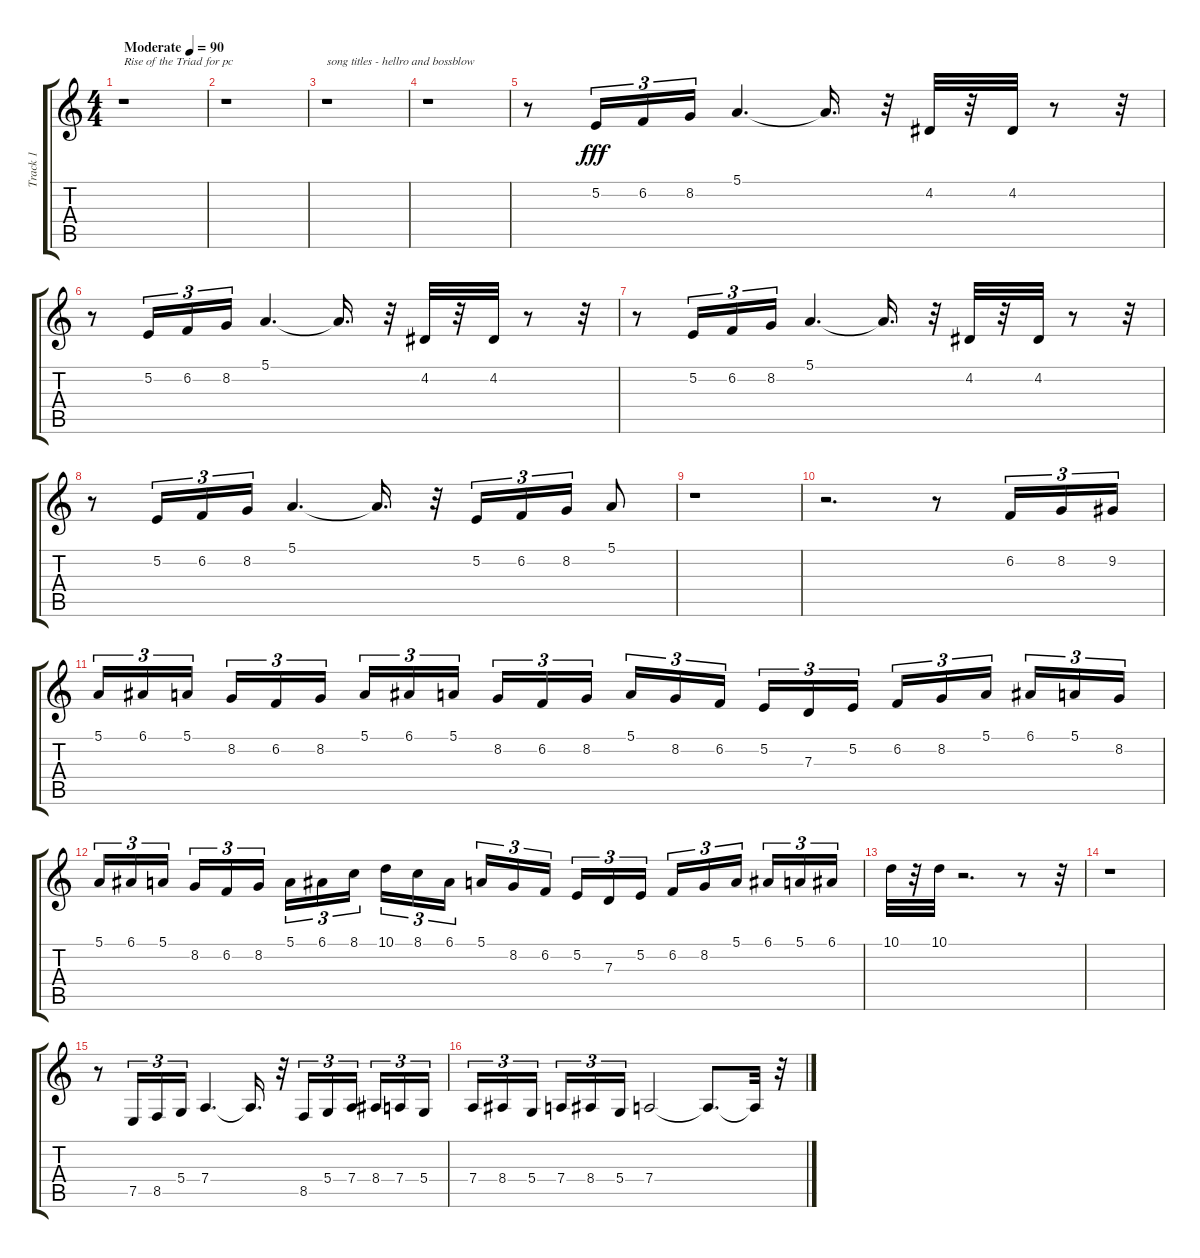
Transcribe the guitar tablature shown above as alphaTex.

\track ("Track 1" "Track 1") {instrument lead2sawtooth}
\staff {score tabs}
\tuning (E4 B3 G3 D3 A2 E2) {hide}
\ts (4 4)
\tempo (90 "Moderate")
\clef g2
\ks c
r.1{txt "Rise of the Triad for pc" dy fff instrument lead2sawtooth} |
r.1 |
r.1{txt "song titles - hellro and bossblow"} |
r.1 |
r.8 5.2.16{tu (3 2)} 6.2.16{tu (3 2)} 8.2.16{tu (3 2)} 5.1.4{d} 5.1{t}.16{d} r.32 4.2.32 r.32 4.2.32 r.8 r.32 |
r.8 5.2.16{tu (3 2)} 6.2.16{tu (3 2)} 8.2.16{tu (3 2)} 5.1.4{d} 5.1{t}.16{d} r.32 4.2.32 r.32 4.2.32 r.8 r.32 |
r.8 5.2.16{tu (3 2)} 6.2.16{tu (3 2)} 8.2.16{tu (3 2)} 5.1.4{d} 5.1{t}.16{d} r.32 4.2.32 r.32 4.2.32 r.8 r.32 |
r.8 5.2.16{tu (3 2)} 6.2.16{tu (3 2)} 8.2.16{tu (3 2)} 5.1.4{d} 5.1{t}.16{d} r.32 5.2.16{tu (3 2)} 6.2.16{tu (3 2)} 8.2.16{tu (3 2)} 5.1.8 |
r.1 |
r.2{d} r.8 6.2.16{tu (3 2)} 8.2.16{tu (3 2)} 9.2.16{tu (3 2)} |
5.1.16{tu (3 2)} 6.1.16{tu (3 2)} 5.1.16{tu (3 2) beam splitsecondary} 8.2.16{tu (3 2)} 6.2.16{tu (3 2)} 8.2.16{tu (3 2)} 5.1.16{tu (3 2)} 6.1.16{tu (3 2)} 5.1.16{tu (3 2) beam splitsecondary} 8.2.16{tu (3 2)} 6.2.16{tu (3 2)} 8.2.16{tu (3 2)} 5.1.16{tu (3 2)} 8.2.16{tu (3 2)} 6.2.16{tu (3 2) beam splitsecondary} 5.2.16{tu (3 2)} 7.3.16{tu (3 2)} 5.2.16{tu (3 2)} 6.2.16{tu (3 2)} 8.2.16{tu (3 2)} 5.1.16{tu (3 2) beam splitsecondary} 6.1.16{tu (3 2)} 5.1.16{tu (3 2)} 8.2.16{tu (3 2)} |
5.1.16{tu (3 2)} 6.1.16{tu (3 2)} 5.1.16{tu (3 2) beam splitsecondary} 8.2.16{tu (3 2)} 6.2.16{tu (3 2)} 8.2.16{tu (3 2)} 5.1.16{tu (3 2)} 6.1.16{tu (3 2)} 8.1.16{tu (3 2) beam splitsecondary} 10.1.16{tu (3 2)} 8.1.16{tu (3 2)} 6.1.16{tu (3 2)} 5.1.16{tu (3 2)} 8.2.16{tu (3 2)} 6.2.16{tu (3 2) beam splitsecondary} 5.2.16{tu (3 2)} 7.3.16{tu (3 2)} 5.2.16{tu (3 2)} 6.2.16{tu (3 2)} 8.2.16{tu (3 2)} 5.1.16{tu (3 2) beam splitsecondary} 6.1.16{tu (3 2)} 5.1.16{tu (3 2)} 6.1.16{tu (3 2)} |
10.1.32 r.32 10.1.32 r.2{d} r.8 r.32 |
r.1 |
r.8 7.5.16{tu (3 2)} 8.5.16{tu (3 2)} 5.4.16{tu (3 2)} 7.4.4{d} 7.4{t}.16{d} r.32 8.5.16{tu (3 2)} 5.4.16{tu (3 2)} 7.4.16{tu (3 2) beam splitsecondary} 8.4.16{tu (3 2)} 7.4.16{tu (3 2)} 5.4.16{tu (3 2)} |
7.4.16{tu (3 2)} 8.4.16{tu (3 2)} 5.4.16{tu (3 2) beam splitsecondary} 7.4.16{tu (3 2)} 8.4.16{tu (3 2)} 5.4.16{tu (3 2)} 7.4.2 7.4{t}.8{d} 7.4{t}.32 r.32
